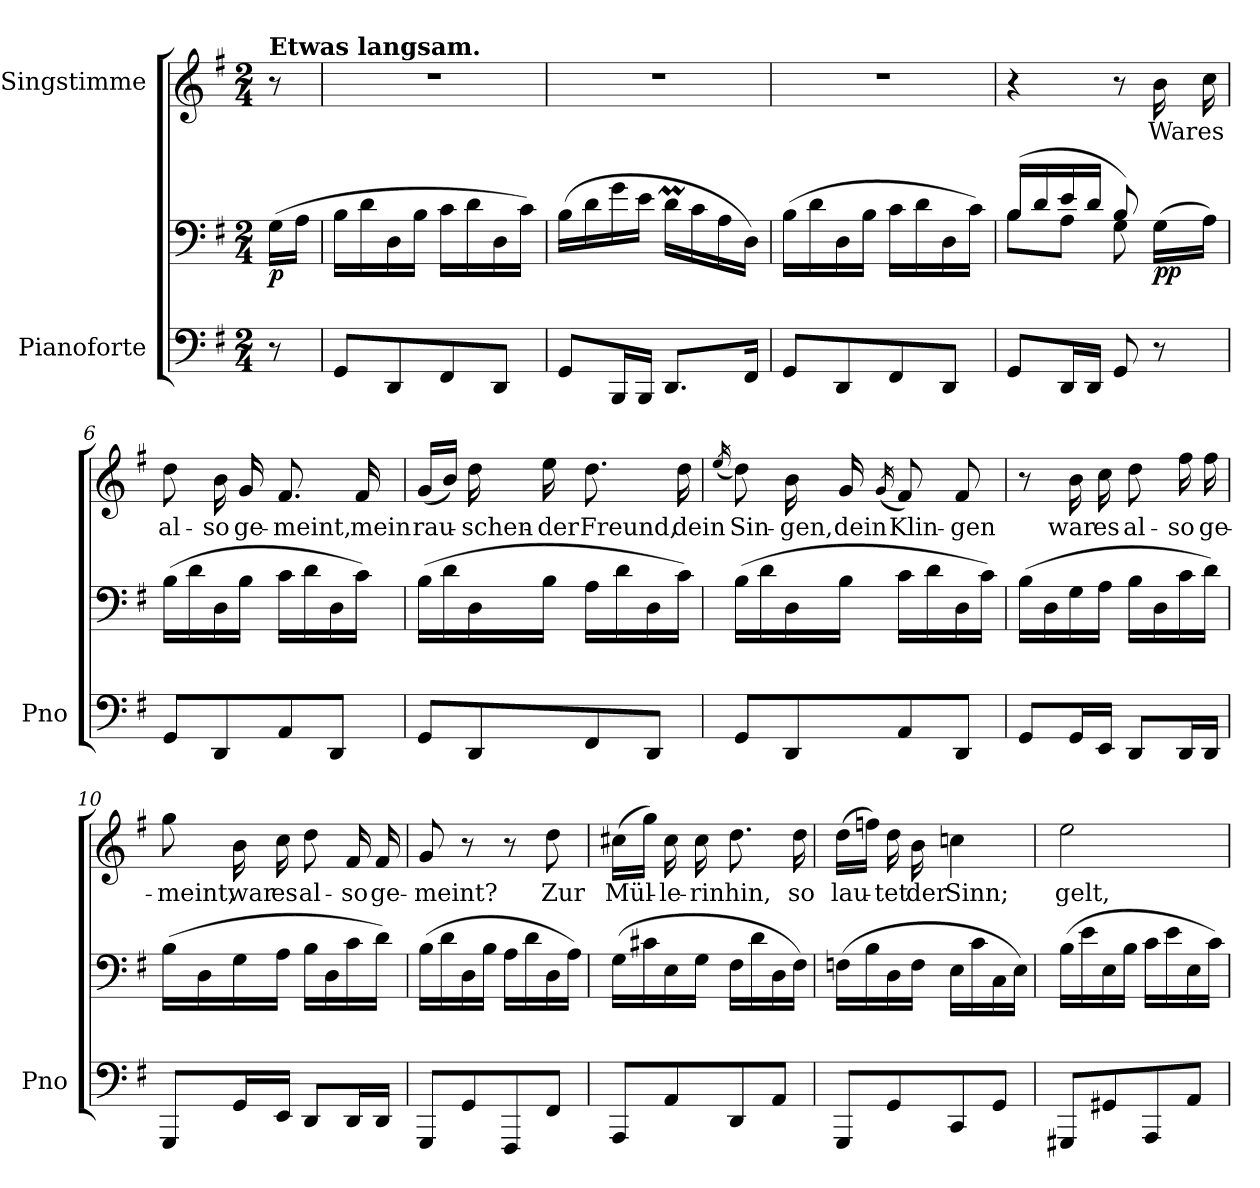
**kern	**kern	**dynam	**kern	**text
*part2	*part2	*part2	*part1	*part1
*staff3	*staff2	*staff2/3	*staff1	*staff1
*I"Pianoforte	*	*	*I"Singstimme	*
*I'Pno	*	*	*	*
*clefF4	*clefF4	*	*clefG2	*
*k[f#]	*k[f#]	*	*k[f#]	*
*M2/4	*M2/4	*	*M2/4	*
=1	=1	=1	=1	=1
!	!	!	!LO:TX:a:B:t=Etwas langsam.	!
!	!	!LO:DY:b	!	!
8r	(16G\LL	p	8r	.
.	16A\JJ	.	.	.
=2	=2	=2	=2	=2
8GG/L	16B\LL	.	2r	.
.	16d\	.	.	.
8DD/	16D\	.	.	.
.	16B\JJ	.	.	.
8FF#/	16c\LL	.	.	.
.	16d\	.	.	.
8DD/J	16D\	.	.	.
.	16c\JJ)	.	.	.
=3	=3	=3	=3	=3
8GG/L	(16B\LL	.	2r	.
.	16d\	.	.	.
16BBB/L	16g\	.	.	.
16BBB/JJ	16e\JJ	.	.	.
8.DD/L	16dM\LL	.	.	.
.	16c\	.	.	.
.	16A\	.	.	.
16FF#/Jk	16D\JJ)	.	.	.
=4	=4	=4	=4	=4
8GG/L	(16B\LL	.	2r	.
.	16d\	.	.	.
8DD/	16D\	.	.	.
.	16B\JJ	.	.	.
8FF#/	16c\LL	.	.	.
.	16d\	.	.	.
8DD/J	16D\	.	.	.
.	16c\JJ)	.	.	.
=5	=5	=5	=5	=5
*	*^	*	*	*
8GG/L	(16B/LL	8B\L	.	4r	.
.	16d/	.	.	.	.
16DD/L	16e/	8A\J	.	.	.
16DD/JJ	16d/JJ	.	.	.	.
8GG/	8B/)	8G\	.	8r	.
!	!	!	!LO:DY:b	!	!
8r	(16G\LL	8ryy	pp	16b\	War
.	16A\JJ)	.	.	16cc\	es
*	*v	*v	*	*	*
=6	=6	=6	=6	=6
8GG/L	(16B\LL	.	8dd\	al-
.	16d\	.	.	.
8DD/	16D\	.	16b\	-so
.	16B\JJ	.	16g/	ge-
8AA/	16c\LL	.	8.f#/	-meint,
.	16d\	.	.	.
8DD/J	16D\	.	.	.
.	16c\JJ)	.	16f#/	mein
=7	=7	=7	=7	=7
8GG/L	(16B\LL	.	(16g/LL	rau-
.	16d\	.	16b/JJ)	.
8DD/	16D\	.	16dd\	-schen-
.	16B\JJ	.	16ee\	-der
8FF#/	16A\LL	.	8.dd\	Freund,
.	16d\	.	.	.
8DD/J	16D\	.	.	.
.	16c\JJ)	.	16dd\	dein
=8	=8	=8	=8	=8
.	.	.	(16qee/	.
8GG/L	(16B\LL	.	8dd\)	Sin-
.	16d\	.	.	.
8DD/	16D\	.	16b\	-gen,
.	16B\JJ	.	16g/	dein
.	.	.	(16qg/	.
8AA/	16c\LL	.	8f#/)	Klin-
.	16d\	.	.	.
8DD/J	16D\	.	8f#/	-gen
.	16c\JJ)	.	.	.
=9	=9	=9	=9	=9
8GG/L	(16B\LL	.	8r	.
.	16D\	.	.	.
16GG/L	16G\	.	16b\	war
16EE/JJ	16A\JJ	.	16cc\	es
8DD/L	16B\LL	.	8dd\	al-
.	16D\	.	.	.
16DD/L	16c\	.	16ff#\	-so
16DD/JJ	16d\JJ)	.	16ff#\	ge-
=10	=10	=10	=10	=10
8GGG/L	(16B\LL	.	8gg\	-meint,
.	16D\	.	.	.
16GG/L	16G\	.	16b\	war
16EE/JJ	16A\JJ	.	16cc\	es
8DD/L	16B\LL	.	8dd\	al-
.	16D\	.	.	.
16DD/L	16c\	.	16f#/	-so
16DD/JJ	16d\JJ)	.	16f#/	ge-
=11	=11	=11	=11	=11
8GGG/L	(16B\LL	.	8g/	-meint?
.	16d\	.	.	.
8GG/	16D\	.	8r	.
.	16B\JJ	.	.	.
8FFF#/	16A\LL	.	8r	.
.	16d\	.	.	.
8FF#/J	16D\	.	8dd\	Zur
.	16A\JJ)	.	.	.
=12	=12	=12	=12	=12
8AAA/L	(16G\LL	.	(16cc#X\LL	Mül-
.	16c#X\	.	16gg\JJ)	.
8AA/	16E\	.	16cc#\	-le-
.	16G\JJ	.	16cc#\	-rin
8DD/	16F#\LL	.	8.dd\	hin,
.	16d\	.	.	.
8AA/J	16D\	.	.	.
.	16F#\JJ)	.	16dd\	so
=13	=13	=13	=13	=13
8GGG/L	(16Fn\LL	.	(16dd\LL	lau-
.	16B\	.	16ffn\JJ)	.
8GG/	16D\	.	16dd\	-tet
.	16F\JJ	.	16b\	der
8CC/	16E\LL	.	4ccn\	Sinn;
.	16c\	.	.	.
8GG/J	16C\	.	.	.
.	16E\JJ)	.	.	.
=14	=14	=14	=14	=14
8GGG#X/L	(16B\LL	.	2ee\	gelt,
.	16e\	.	.	.
8GG#X/	16E\	.	.	.
.	16B\JJ	.	.	.
8AAA/	16c\LL	.	.	.
.	16e\	.	.	.
8AA/J	16E\	.	.	.
.	16c\JJ)	.	.	.
=	=	=	=	=
*-	*-	*-	*-	*-
